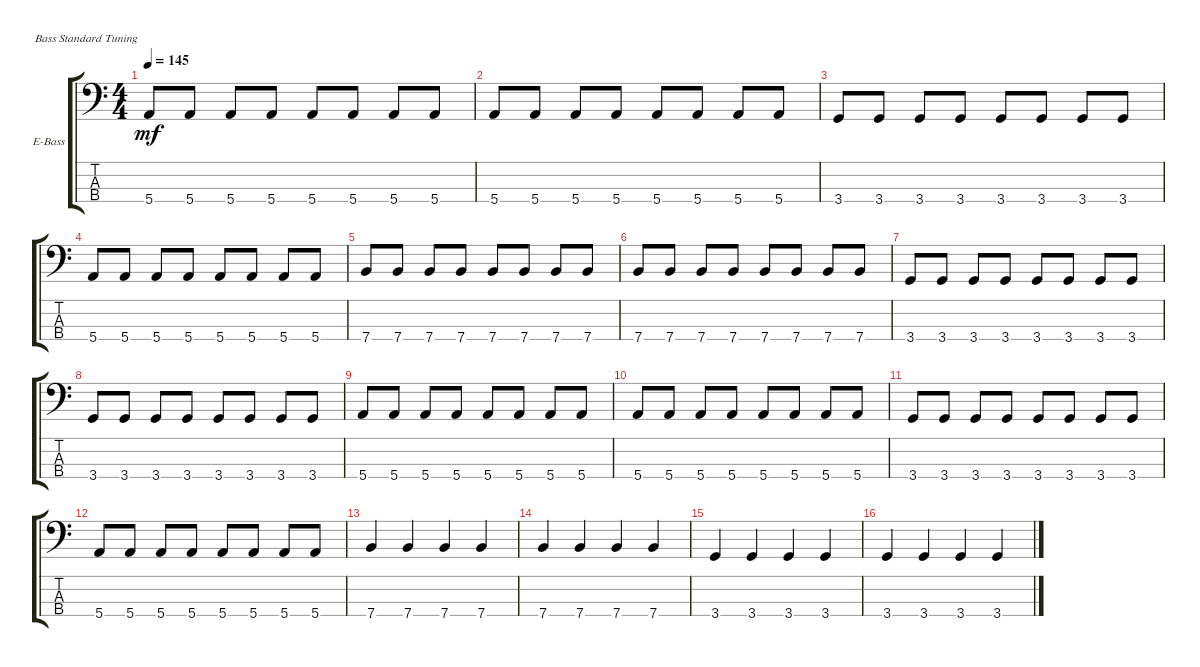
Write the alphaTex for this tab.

\defaultSystemsLayout 4
\bracketExtendMode groupsimilarinstruments
\firstSystemTrackNameOrientation horizontal
\otherSystemsTrackNameOrientation horizontal
\track ("Paul" "E-Bass") {instrument electricbassfinger}
\staff {score tabs}
\tuning (G2 D2 A1 E1)
\ts (4 4)
\tempo 145
\clef f4
\ks c
5.4.8{dy mf} 5.4.8 5.4.8 5.4.8 5.4.8 5.4.8 5.4.8 5.4.8 |
5.4.8 5.4.8 5.4.8 5.4.8 5.4.8 5.4.8 5.4.8 5.4.8 |
3.4.8 3.4.8 3.4.8 3.4.8 3.4.8 3.4.8 3.4.8 3.4.8 |
5.4.8 5.4.8 5.4.8 5.4.8 5.4.8 5.4.8 5.4.8 5.4.8 |
7.4.8 7.4.8 7.4.8 7.4.8 7.4.8 7.4.8 7.4.8 7.4.8 |
7.4.8 7.4.8 7.4.8 7.4.8 7.4.8 7.4.8 7.4.8 7.4.8 |
3.4.8 3.4.8 3.4.8 3.4.8 3.4.8 3.4.8 3.4.8 3.4.8 |
3.4.8 3.4.8 3.4.8 3.4.8 3.4.8 3.4.8 3.4.8 3.4.8 |
5.4.8 5.4.8 5.4.8 5.4.8 5.4.8 5.4.8 5.4.8 5.4.8 |
5.4.8 5.4.8 5.4.8 5.4.8 5.4.8 5.4.8 5.4.8 5.4.8 |
3.4.8 3.4.8 3.4.8 3.4.8 3.4.8 3.4.8 3.4.8 3.4.8 |
5.4.8 5.4.8 5.4.8 5.4.8 5.4.8 5.4.8 5.4.8 5.4.8 |
7.4.4 7.4.4 7.4.4 7.4.4 |
7.4.4 7.4.4 7.4.4 7.4.4 |
3.4.4 3.4.4 3.4.4 3.4.4 |
3.4.4 3.4.4 3.4.4 3.4.4
